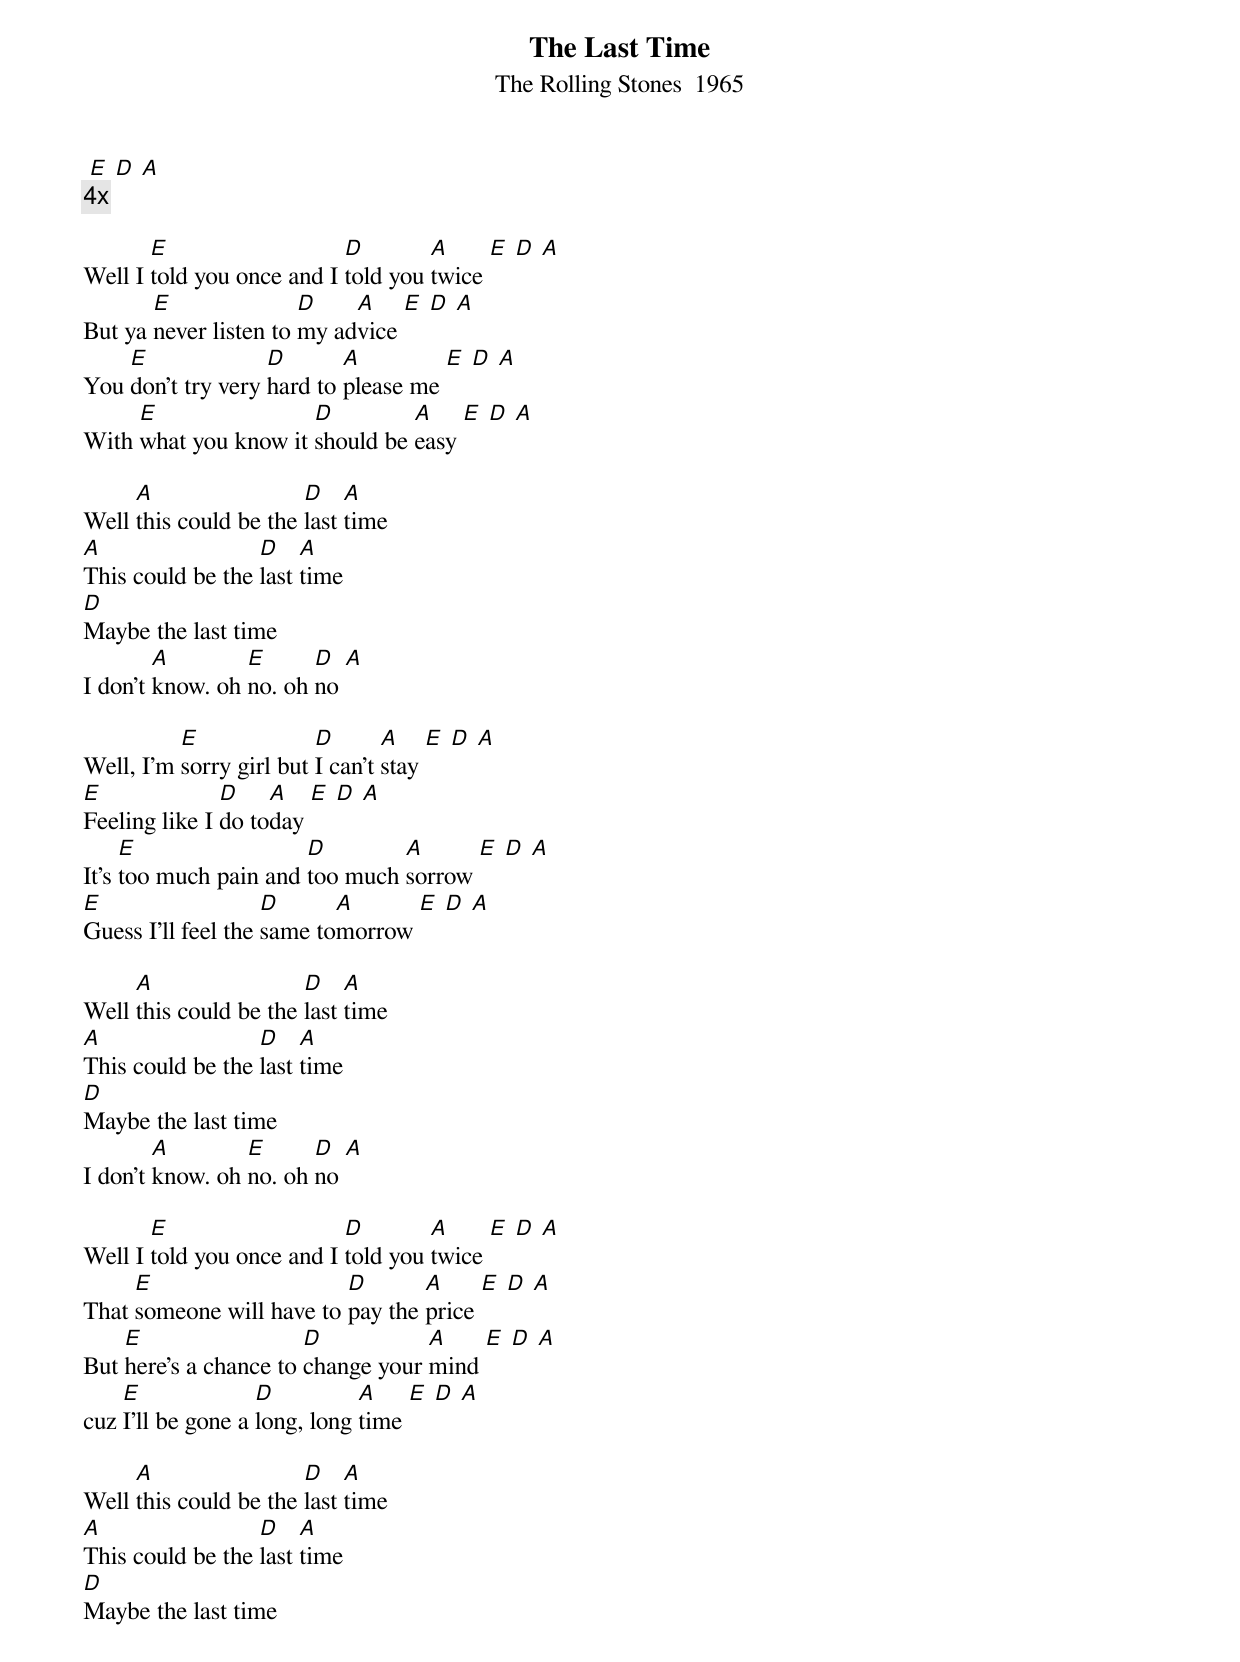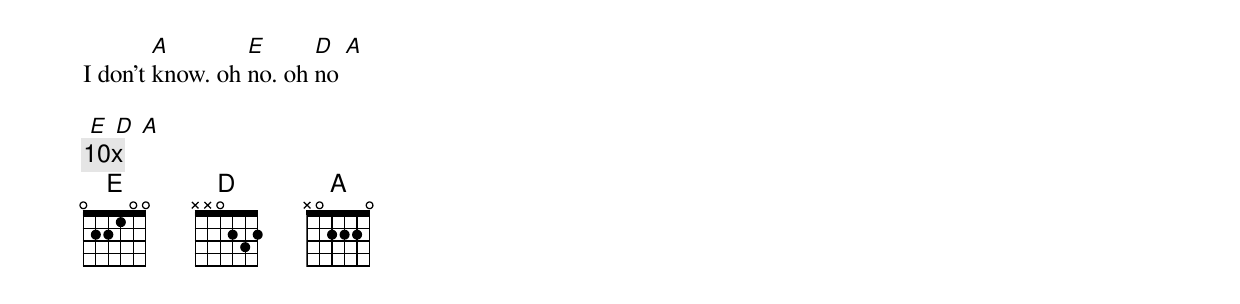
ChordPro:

{title: The Last Time}
{subtitle: The Rolling Stones  1965 }

 [E] [D] [A]
{c: 4x}

Well I [E]told you once and I [D]told you [A]twice [E] [D] [A]
But ya [E]never listen to [D]my ad[A]vice [E] [D] [A]
You [E]don't try very [D]hard to [A]please me [E] [D] [A]
With [E]what you know it [D]should be [A]easy [E] [D] [A]

Well [A]this could be the [D]last [A]time
[A]This could be the [D]last [A]time
[D]Maybe the last time
I don't [A]know. oh [E]no. oh [D]no [A]

Well, I'm [E]sorry girl but [D]I can't [A]stay [E] [D] [A]
[E]Feeling like I [D]do to[A]day [E] [D] [A]
It's [E]too much pain and [D]too much [A]sorrow [E] [D] [A]
[E]Guess I'll feel the [D]same to[A]morrow [E] [D] [A]

Well [A]this could be the [D]last [A]time
[A]This could be the [D]last [A]time
[D]Maybe the last time
I don't [A]know. oh [E]no. oh [D]no [A]

Well I [E]told you once and I [D]told you [A]twice [E] [D] [A]
That [E]someone will have to [D]pay the [A]price [E] [D] [A]
But [E]here's a chance to [D]change your [A]mind [E] [D] [A]
cuz [E]I'll be gone a [D]long, long [A]time [E] [D] [A]

Well [A]this could be the [D]last [A]time
[A]This could be the [D]last [A]time
[D]Maybe the last time
I don't [A]know. oh [E]no. oh [D]no [A]

 [E] [D] [A]
{c:10x}
